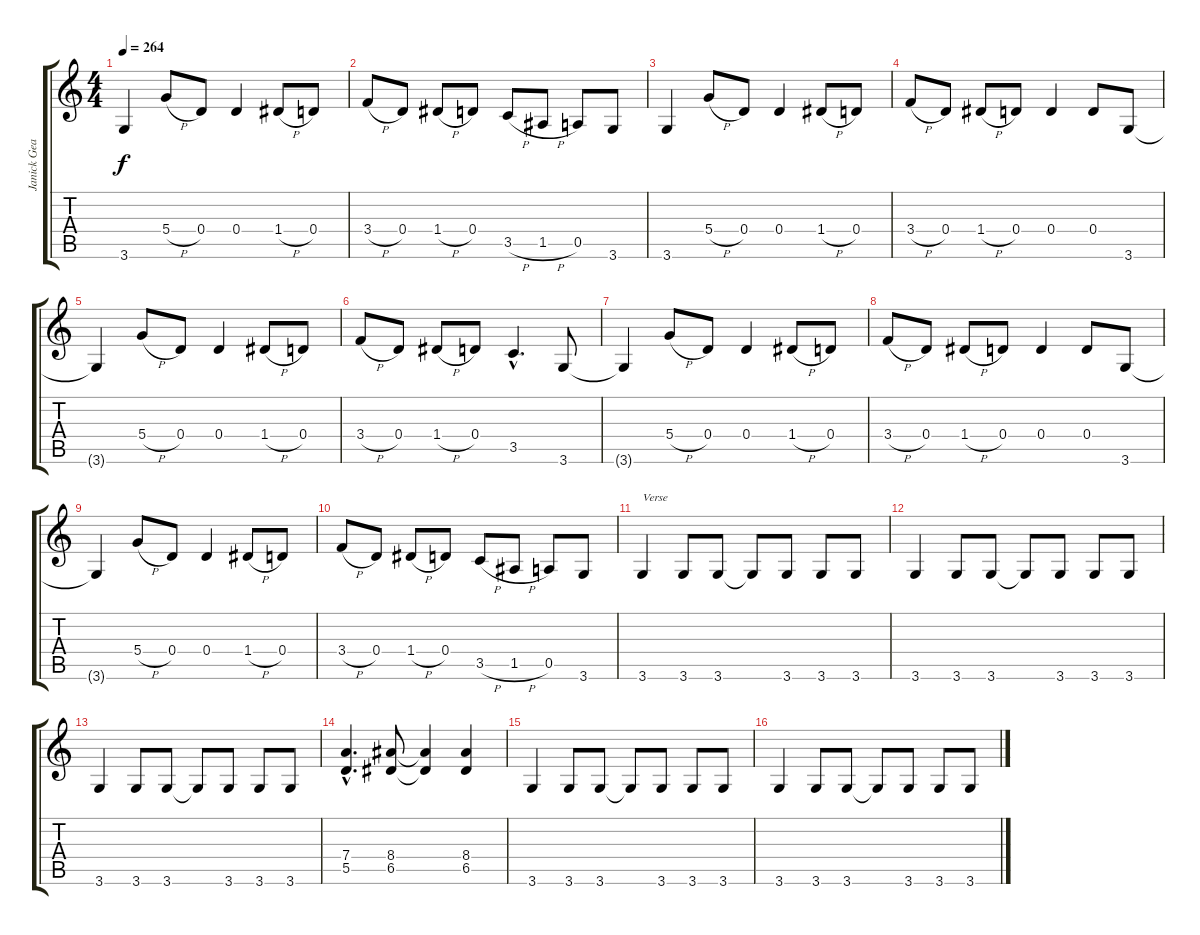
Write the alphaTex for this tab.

\track ("Janick Gears" "Janick Gea") {instrument distortionguitar}
\staff {score tabs}
\tuning (E4 B3 G3 D3 A2 E2) {hide}
\ts (4 4)
\tempo 264
\clef g2
\ks c
3.6{t}.4{dy f} 5.4{h}.8 0.4.8 0.4.4 1.4{h}.8 0.4.8 |
3.4{h}.8 0.4.8 1.4{h}.8 0.4.8 3.5{h}.8 1.5{h}.8 0.5.8 3.6.8 |
3.6.4 5.4{h}.8 0.4.8 0.4.4 1.4{h}.8 0.4.8 |
3.4{h}.8 0.4.8 1.4{h}.8 0.4.8 0.4.4 0.4.8 3.6.8 |
3.6{t}.4 5.4{h}.8 0.4.8 0.4.4 1.4{h}.8 0.4.8 |
3.4{h}.8 0.4.8 1.4{h}.8 0.4.8 3.5{hac}.4{d} 3.6.8 |
3.6{t}.4 5.4{h}.8 0.4.8 0.4.4 1.4{h}.8 0.4.8 |
3.4{h}.8 0.4.8 1.4{h}.8 0.4.8 0.4.4 0.4.8 3.6.8 |
3.6{t}.4 5.4{h}.8 0.4.8 0.4.4 1.4{h}.8 0.4.8 |
3.4{h}.8 0.4.8 1.4{h}.8 0.4.8 3.5{h}.8 1.5{h}.8 0.5.8 3.6.8 |
3.6.4{txt "Verse"} 3.6.8 3.6.8 3.6{t}.8 3.6.8 3.6.8 3.6.8 |
3.6.4 3.6.8 3.6.8 3.6{t}.8 3.6.8 3.6.8 3.6.8 |
3.6.4 3.6.8 3.6.8 3.6{t}.8 3.6.8 3.6.8 3.6.8 |
(7.4{hac} 5.5{hac}).4{d} (8.4 6.5).8 (8.4{t} 6.5{t}).4 (8.4 6.5).4 |
3.6.4 3.6.8 3.6.8 3.6{t}.8 3.6.8 3.6.8 3.6.8 |
3.6.4 3.6.8 3.6.8 3.6{t}.8 3.6.8 3.6.8 3.6.8
